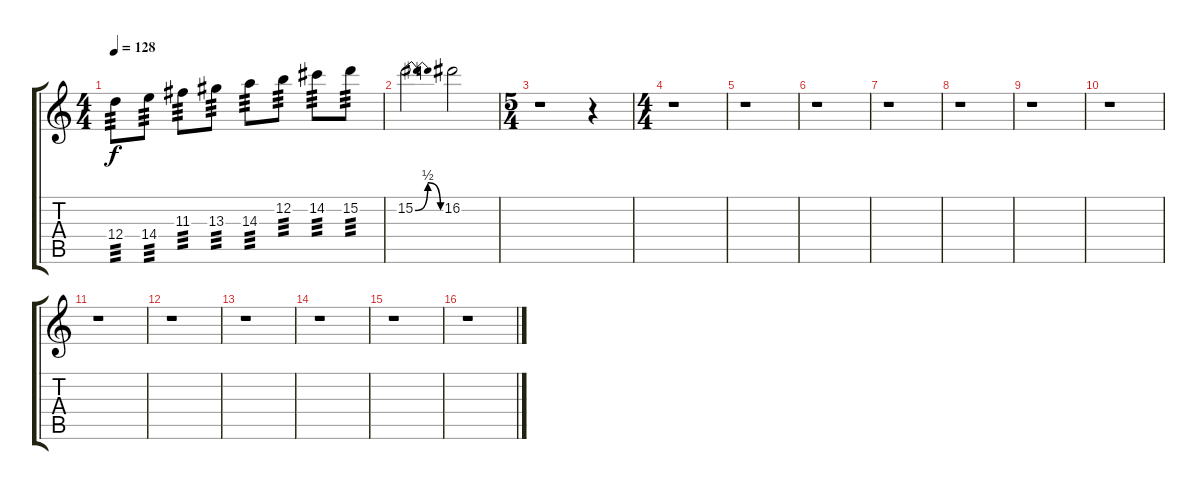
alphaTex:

\track "" {instrument distortionguitar}
\staff {score tabs}
\tuning (E4 B3 G3 D3 A2 E2) {hide}
\ts (4 4)
\tempo 128
\clef g2
\ks c
12.4.8{tp 3 dy f} 14.4.8{tp 3} 11.3.8{tp 3} 13.3.8{tp 3} 14.3.8{tp 3} 12.2.8{tp 3} 14.2.8{tp 3} 15.2.8{tp 3} |
15.2{be (bendrelease 0 0 30 2 30 2 60 0)}.2 16.2.2 |
\ts (5 4)
r.1 r.4 |
\ts (4 4)
r.1 |
r.1 |
r.1 |
r.1 |
r.1 |
r.1 |
r.1 |
r.1 |
r.1 |
r.1 |
r.1 |
r.1 |
r.1
